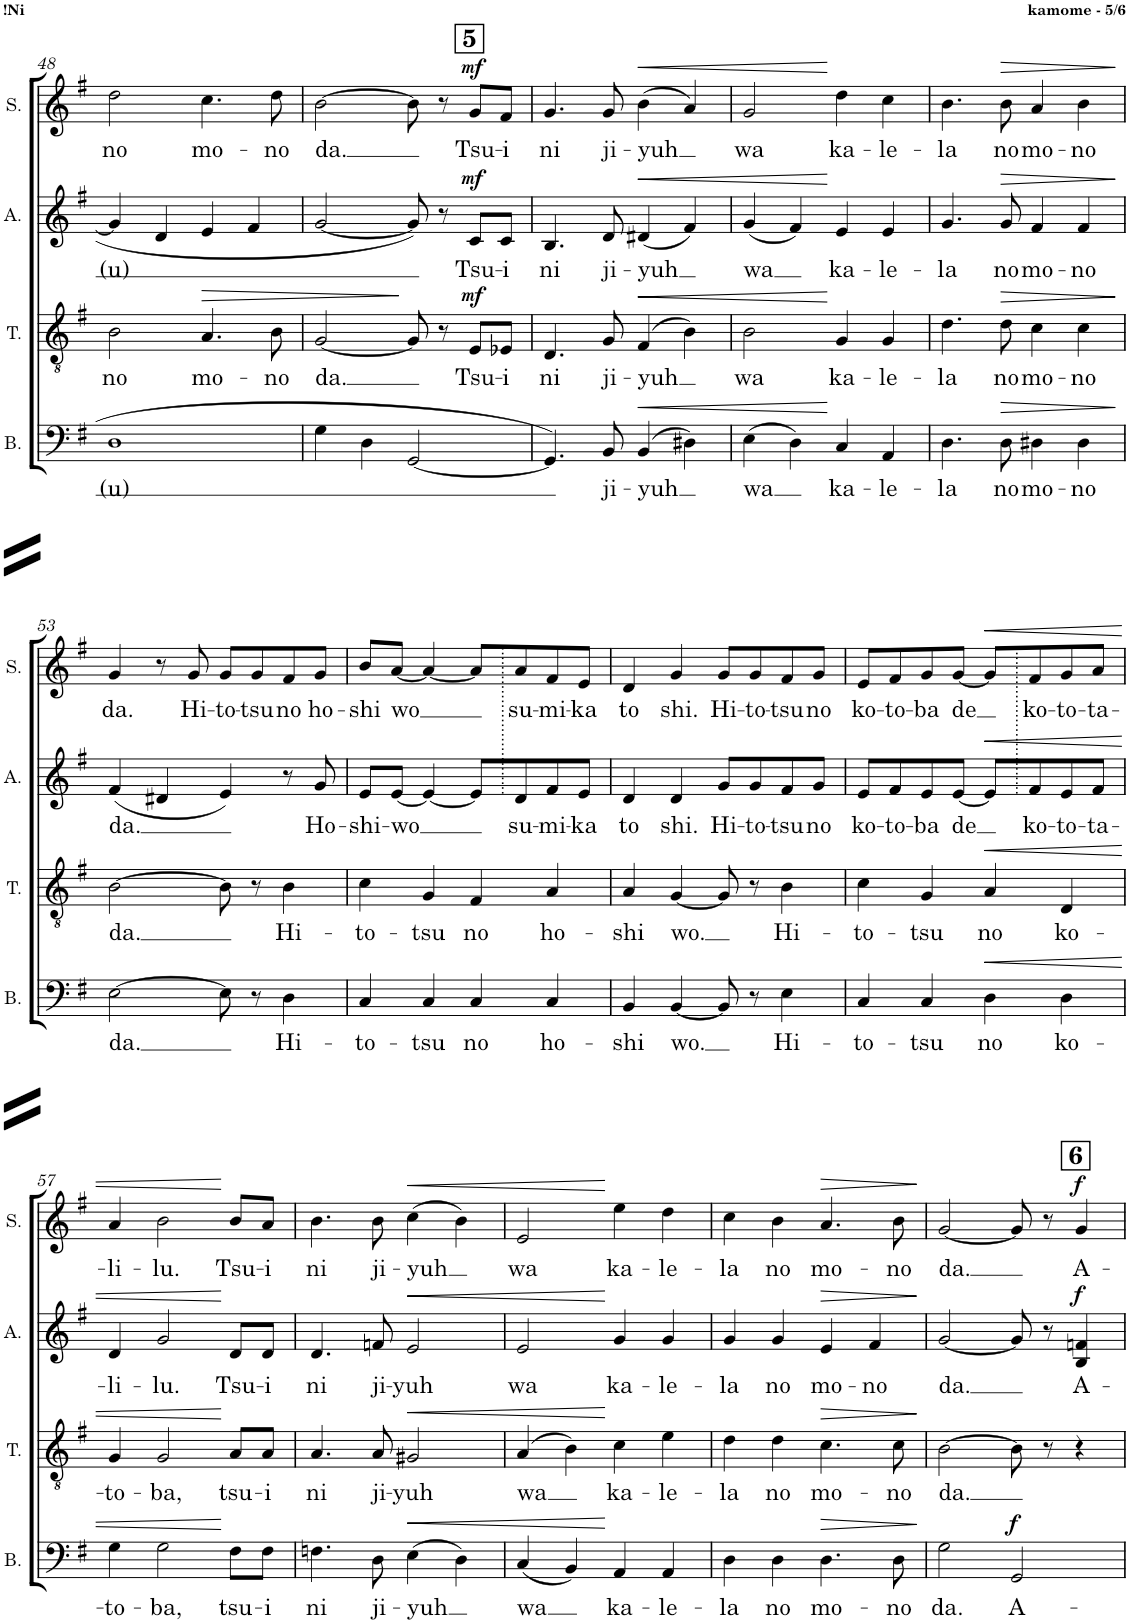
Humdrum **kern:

**kern	**text	**dynam	**kern	**text	**dynam	**kern	**text	**dynam	**kern	**text	**dynam
*part4	*part4	*part4	*part3	*part3	*part3	*part2	*part2	*part2	*part1	*part1	*part1
*staff4	*staff4	*staff4	*staff3	*staff3	*staff3	*staff2	*staff2	*staff2	*staff1	*staff1	*staff1
*I"Bass	*	*	*I"Tenor	*	*	*I"Alto	*	*	*I"Soprano	*	*
*I'B.	*	*	*I'T.	*	*	*I'A.	*	*	*I'S.	*	*
!!LO:PB:g=z
*clefF4	*	*	*clefGv2	*	*	*clefG2	*	*	*clefG2	*	*
*k[f#]	*	*	*k[f#]	*	*	*k[f#]	*	*	*k[f#]	*	*
*M4/4	*	*	*M4/4	*	*	*M4/4	*	*	*M4/4	*	*
*met(c)	*	*	*met(c)	*	*	*met(c)	*	*	*met(c)	*	*
=48	=48	=48	=48	=48	=48	=48	=48	=48	=48	=48	=48
!	!LO:LY:b	!	!	!LO:LY:b	!	!	!LO:LY:b	!	!	!LO:LY:b	!
1D	(u)	.	2B\	no	.	4g/]	(u)	.	2dd\	no	.
.	.	.	.	.	.	4d/	.	.	.	.	.
!	!	!	!	!LO:LY:b	!LO:HP:b	!	!	!	!	!LO:LY:b	!
.	.	.	4.A/	mo-	>	4e/	.	.	4.cc\	mo-	.
.	.	.	.	.	.	4f#/	.	.	.	.	.
!	!	!	!	!LO:LY:b	!	!	!	!	!	!LO:LY:b	!
.	.	.	8B\	-no	.	.	.	.	8dd\	-no	.
!!LO:REH:place=s1:a:B:cj:fs=14:t=5:qo=3
=49	=49	=49	=49	=49	=49	=49	=49	=49	=49	=49	=49
!	!	!	!	!LO:LY:b	!	!	!	!	!	!LO:LY:b	!
4G\	.	.	[2G/	da.	.	[2g/	.	.	[2b\	da.	.
4D\	.	.	.	.	.	.	.	.	.	.	.
[2GG/	.	.	8G/]	.	]	8g/]	.	.	8b\]	.	.
.	.	.	8r	.	.	8r	.	.	8r	.	.
!	!	!	!	!LO:LY:b	!LO:DY:a	!	!LO:LY:b	!LO:DY:a	!	!LO:LY:b	!LO:DY:a
.	.	.	8E/L	Tsu-	mf	8c/L	Tsu-	mf	8g/L	Tsu-	mf
!	!	!	!	!LO:LY:b	!	!	!LO:LY:b	!	!	!LO:LY:b	!
.	.	.	8E-X/J	-i	.	8c/J	-i	.	8f#/J	-i	.
=50	=50	=50	=50	=50	=50	=50	=50	=50	=50	=50	=50
!	!	!	!	!LO:LY:b	!	!	!LO:LY:b	!	!	!LO:LY:b	!
4.GG/]	.	.	4.D/	ni	.	4.B/	ni	.	4.g/	ni	.
!	!LO:LY:b	!	!	!LO:LY:b	!	!	!LO:LY:b	!	!	!LO:LY:b	!
8BB/	ji-	.	8G/	ji-	.	8d/	ji-	.	8g/	ji-	.
!	!LO:LY:b	!LO:HP:b	!	!LO:LY:b	!LO:HP:b	!	!LO:LY:b	!LO:HP:b	!	!LO:LY:b	!LO:HP:b
(4BB/	-yuh	<	(4F#/	-yuh	<	(4d#X/	-yuh	<	(4b\	-yuh	<
4D#X\)	.	.	4B\)	.	.	4f#/)	.	.	4a/)	.	.
=51	=51	=51	=51	=51	=51	=51	=51	=51	=51	=51	=51
!	!LO:LY:b	!	!	!LO:LY:b	!	!	!LO:LY:b	!	!	!LO:LY:b	!
(4E\	wa	.	2B\	wa	.	(4g/	wa	.	2g/	wa	.
4D\)	.	.	.	.	.	4f#/)	.	.	.	.	.
!	!LO:LY:b	!	!	!LO:LY:b	!	!	!LO:LY:b	!	!	!LO:LY:b	!
4C/	ka-	[	4G/	ka-	[	4e/	ka-	[	4dd\	ka-	[
!	!LO:LY:b	!	!	!LO:LY:b	!	!	!LO:LY:b	!	!	!LO:LY:b	!
4AA/	-le-	.	4G/	-le-	.	4e/	-le-	.	4cc\	-le-	.
=52	=52	=52	=52	=52	=52	=52	=52	=52	=52	=52	=52
!	!LO:LY:b	!	!	!LO:LY:b	!	!	!LO:LY:b	!	!	!LO:LY:b	!
4.D\	-la	.	4.d\	-la	.	4.g/	-la	.	4.b\	-la	.
!	!LO:LY:b	!LO:HP:b	!	!LO:LY:b	!LO:HP:b	!	!LO:LY:b	!LO:HP:b	!	!LO:LY:b	!LO:HP:b
8D\	no	>	8d\	no	>	8g/	no	>	8b\	no	>
!	!LO:LY:b	!	!	!LO:LY:b	!	!	!LO:LY:b	!	!	!LO:LY:b	!
4D#X\	mo-	.	4c\	mo-	.	4f#/	mo-	.	4a/	mo-	.
!	!LO:LY:b	!	!	!LO:LY:b	!	!	!LO:LY:b	!	!	!LO:LY:b	!
4D#\	-no	.	4c\	-no	.	4f#/	-no	.	4b\	-no	.
.	.	]	.	.	]	.	.	]	.	.	]
!!LO:LB:g=z
=53	=53	=53	=53	=53	=53	=53	=53	=53	=53	=53	=53
!	!LO:LY:b	!	!	!LO:LY:b	!	!	!LO:LY:b	!	!	!LO:LY:b	!
[2E\	da.	.	[2B\	da.	.	(4f#/	da.	.	4g/	da.	.
.	.	.	.	.	.	4d#X/	.	.	8r	.	.
!	!	!	!	!	!	!	!	!	!	!LO:LY:b	!
.	.	.	.	.	.	.	.	.	8g/	Hi-	.
!	!	!	!	!	!	!	!	!	!	!LO:LY:b	!
8E\]	.	.	8B\]	.	.	4e/)	.	.	8g/L	-to-	.
!	!	!	!	!	!	!	!	!	!	!LO:LY:b	!
8r	.	.	8r	.	.	.	.	.	8g/	-tsu	.
!	!LO:LY:b	!	!	!LO:LY:b	!	!	!	!	!	!LO:LY:b	!
4D\	Hi-	.	4B\	Hi-	.	8r	.	.	8f#/	no	.
!	!	!	!	!	!	!	!LO:LY:b	!	!	!LO:LY:b	!
.	.	.	.	.	.	8g/	Ho-	.	8g/J	ho-	.
=54	=54	=54	=54	=54	=54	=54	=54	=54	=54	=54	=54
!	!LO:LY:b	!	!	!LO:LY:b	!	!	!LO:LY:b	!	!	!LO:LY:b	!
4C/	-to-	.	4c\	-to-	.	8e/L	-shi-	.	8b/L	-shi	.
!	!	!	!	!	!	!	!LO:LY:b	!	!	!LO:LY:b	!
.	.	.	.	.	.	[8e/J	-wo	.	[8a/J	wo	.
!	!LO:LY:b	!	!	!LO:LY:b	!	!	!	!	!	!	!
4C/	-tsu	.	4G/	-tsu	.	4e/_	.	.	4a/_	.	.
!	!LO:LY:b	!	!	!LO:LY:b	!	!	!	!	!	!	!
4C/	no	.	4F#/	no	.	8e/L]	.	.	8a/L]	.	.
!	!	!	!	!	!	!	!LO:LY:b	!	!	!LO:LY:b	!
.	.	.	.	.	.	8d/	su-	.	8a/	su-	.
!	!LO:LY:b	!	!	!LO:LY:b	!	!	!LO:LY:b	!	!	!LO:LY:b	!
4C/	ho-	.	4A/	ho-	.	8f#/	-mi-	.	8f#/	-mi-	.
!	!	!	!	!	!	!	!LO:LY:b	!	!	!LO:LY:b	!
.	.	.	.	.	.	8e/J	-ka	.	8e/J	-ka	.
=55	=55	=55	=55	=55	=55	=55	=55	=55	=55	=55	=55
!	!LO:LY:b	!	!	!LO:LY:b	!	!	!LO:LY:b	!	!	!LO:LY:b	!
4BB/	-shi	.	4A/	-shi	.	4d/	to	.	4d/	to	.
!	!LO:LY:b	!	!	!LO:LY:b	!	!	!LO:LY:b	!	!	!LO:LY:b	!
[4BB/	wo.	.	[4G/	wo.	.	4d/	shi.	.	4g/	shi.	.
!	!	!	!	!	!	!	!LO:LY:b	!	!	!LO:LY:b	!
8BB/]	.	.	8G/]	.	.	8g/L	Hi-	.	8g/L	Hi-	.
!	!	!	!	!	!	!	!LO:LY:b	!	!	!LO:LY:b	!
8r	.	.	8r	.	.	8g/	-to-	.	8g/	-to-	.
!	!LO:LY:b	!	!	!LO:LY:b	!	!	!LO:LY:b	!	!	!LO:LY:b	!
4E\	Hi-	.	4B\	Hi-	.	8f#/	-tsu	.	8f#/	-tsu	.
!	!	!	!	!	!	!	!LO:LY:b	!	!	!LO:LY:b	!
.	.	.	.	.	.	8g/J	no	.	8g/J	no	.
=56	=56	=56	=56	=56	=56	=56	=56	=56	=56	=56	=56
!	!LO:LY:b	!	!	!LO:LY:b	!	!	!LO:LY:b	!	!	!LO:LY:b	!
4C/	-to-	.	4c\	-to-	.	8e/L	ko-	.	8e/L	ko-	.
!	!	!	!	!	!	!	!LO:LY:b	!	!	!LO:LY:b	!
.	.	.	.	.	.	8f#/	-to-	.	8f#/	-to-	.
!	!LO:LY:b	!	!	!LO:LY:b	!	!	!LO:LY:b	!	!	!LO:LY:b	!
4C/	-tsu	.	4G/	-tsu	.	8e/	-ba	.	8g/	-ba	.
!	!	!	!	!	!	!	!LO:LY:b	!	!	!LO:LY:b	!
.	.	.	.	.	.	[8e/J	de	.	[8g/J	de	.
!	!LO:LY:b	!LO:HP:b	!	!LO:LY:b	!LO:HP:b	!	!	!LO:HP:b	!	!	!LO:HP:b
4D\	no	<	4A/	no	<	8e/L]	.	<	8g/L]	.	<
!	!	!	!	!	!	!	!LO:LY:b	!	!	!LO:LY:b	!
.	.	.	.	.	.	8f#/	ko-	.	8f#/	ko-	.
!	!LO:LY:b	!	!	!LO:LY:b	!	!	!LO:LY:b	!	!	!LO:LY:b	!
4D\	ko-	.	4D/	ko-	.	8e/	-to-	.	8g/	-to-	.
!	!	!	!	!	!	!	!LO:LY:b	!	!	!LO:LY:b	!
.	.	.	.	.	.	8f#/J	-ta-	.	8a/J	-ta-	.
!!LO:LB:g=z
=57	=57	=57	=57	=57	=57	=57	=57	=57	=57	=57	=57
!	!LO:LY:b	!	!	!LO:LY:b	!	!	!LO:LY:b	!	!	!LO:LY:b	!
4G\	-to-	.	4G/	-to-	.	4d/	-li-	.	4a/	-li-	.
!	!LO:LY:b	!	!	!LO:LY:b	!	!	!LO:LY:b	!	!	!LO:LY:b	!
2G\	-ba,	.	2G/	-ba,	.	2g/	-lu.	.	2b\	-lu.	.
!	!LO:LY:b	!	!	!LO:LY:b	!	!	!LO:LY:b	!	!	!LO:LY:b	!
8F#\L	tsu-	[	8A/L	tsu-	[	8d/L	Tsu-	[	8b/L	Tsu-	[
!	!LO:LY:b	!	!	!LO:LY:b	!	!	!LO:LY:b	!	!	!LO:LY:b	!
8F#\J	-i	.	8A/J	-i	.	8d/J	-i	.	8a/J	-i	.
=58	=58	=58	=58	=58	=58	=58	=58	=58	=58	=58	=58
!	!LO:LY:b	!	!	!LO:LY:b	!	!	!LO:LY:b	!	!	!LO:LY:b	!
4.Fn\	ni	.	4.A/	ni	.	4.d/	ni	.	4.b\	ni	.
!	!LO:LY:b	!	!	!LO:LY:b	!	!	!LO:LY:b	!	!	!LO:LY:b	!
8D\	ji-	.	8A/	ji-	.	8fn/	ji-	.	8b\	ji-	.
!	!LO:LY:b	!LO:HP:b	!	!LO:LY:b	!LO:HP:b	!	!LO:LY:b	!LO:HP:b	!	!LO:LY:b	!LO:HP:b
(4E\	-yuh	<	2G#X/	-yuh	<	2e/	-yuh	<	(4cc\	-yuh	<
4D\)	.	.	.	.	.	.	.	.	4b\)	.	.
=59	=59	=59	=59	=59	=59	=59	=59	=59	=59	=59	=59
!	!LO:LY:b	!	!	!LO:LY:b	!	!	!LO:LY:b	!	!	!LO:LY:b	!
(4C/	wa	.	(4A/	wa	.	2e/	wa	.	2e/	wa	.
4BB/)	.	.	4B\)	.	.	.	.	.	.	.	.
!	!LO:LY:b	!	!	!LO:LY:b	!	!	!LO:LY:b	!	!	!LO:LY:b	!
4AA/	ka-	[	4c\	ka-	[	4g/	ka-	[	4ee\	ka-	[
!	!LO:LY:b	!	!	!LO:LY:b	!	!	!LO:LY:b	!	!	!LO:LY:b	!
4AA/	-le-	.	4e\	-le-	.	4g/	-le-	.	4dd\	-le-	.
=60	=60	=60	=60	=60	=60	=60	=60	=60	=60	=60	=60
!	!LO:LY:b	!	!	!LO:LY:b	!	!	!LO:LY:b	!	!	!LO:LY:b	!
4D\	-la	.	4d\	-la	.	4g/	-la	.	4cc\	-la	.
!	!LO:LY:b	!	!	!LO:LY:b	!	!	!LO:LY:b	!	!	!LO:LY:b	!
4D\	no	.	4d\	no	.	4g/	no	.	4b\	no	.
!	!LO:LY:b	!LO:HP:b	!	!LO:LY:b	!LO:HP:b	!	!LO:LY:b	!LO:HP:b	!	!LO:LY:b	!LO:HP:b
4.D\	mo-	>	4.c\	mo-	>	4e/	mo-	>	4.a/	mo-	>
!	!	!	!	!	!	!	!LO:LY:b	!	!	!	!
.	.	.	.	.	.	4f#/	-no	.	.	.	.
!	!LO:LY:b	!	!	!LO:LY:b	!	!	!	!	!	!LO:LY:b	!
8D\	-no	.	8c\	-no	.	.	.	.	8b\	-no	.
.	.	]	.	.	]	.	.	]	.	.	]
!!LO:REH:place=s1:a:B:cj:fs=14:t=6:qo=3
=61	=61	=61	=61	=61	=61	=61	=61	=61	=61	=61	=61
!	!LO:LY:b	!	!	!LO:LY:b	!	!	!LO:LY:b	!	!	!LO:LY:b	!
2G\	da.	.	[2B\	da.	.	[2g/	da.	.	[2g/	da.	.
!	!LO:LY:b	!LO:DY:a	!	!	!	!	!	!	!	!	!
2GG/	A-	f	8B\]	.	.	8g/]	.	.	8g/]	.	.
.	.	.	8r	.	.	8r	.	.	8r	.	.
!	!	!	!	!	!	!	!LO:LY:b	!LO:DY:a	!	!LO:LY:b	!LO:DY:a
.	.	.	4r	.	.	4B/ 4fn/	A-	f	4g/	A-	f
=	=	=	=	=	=	=	=	=	=	=	=
*-	*-	*-	*-	*-	*-	*-	*-	*-	*-	*-	*-
